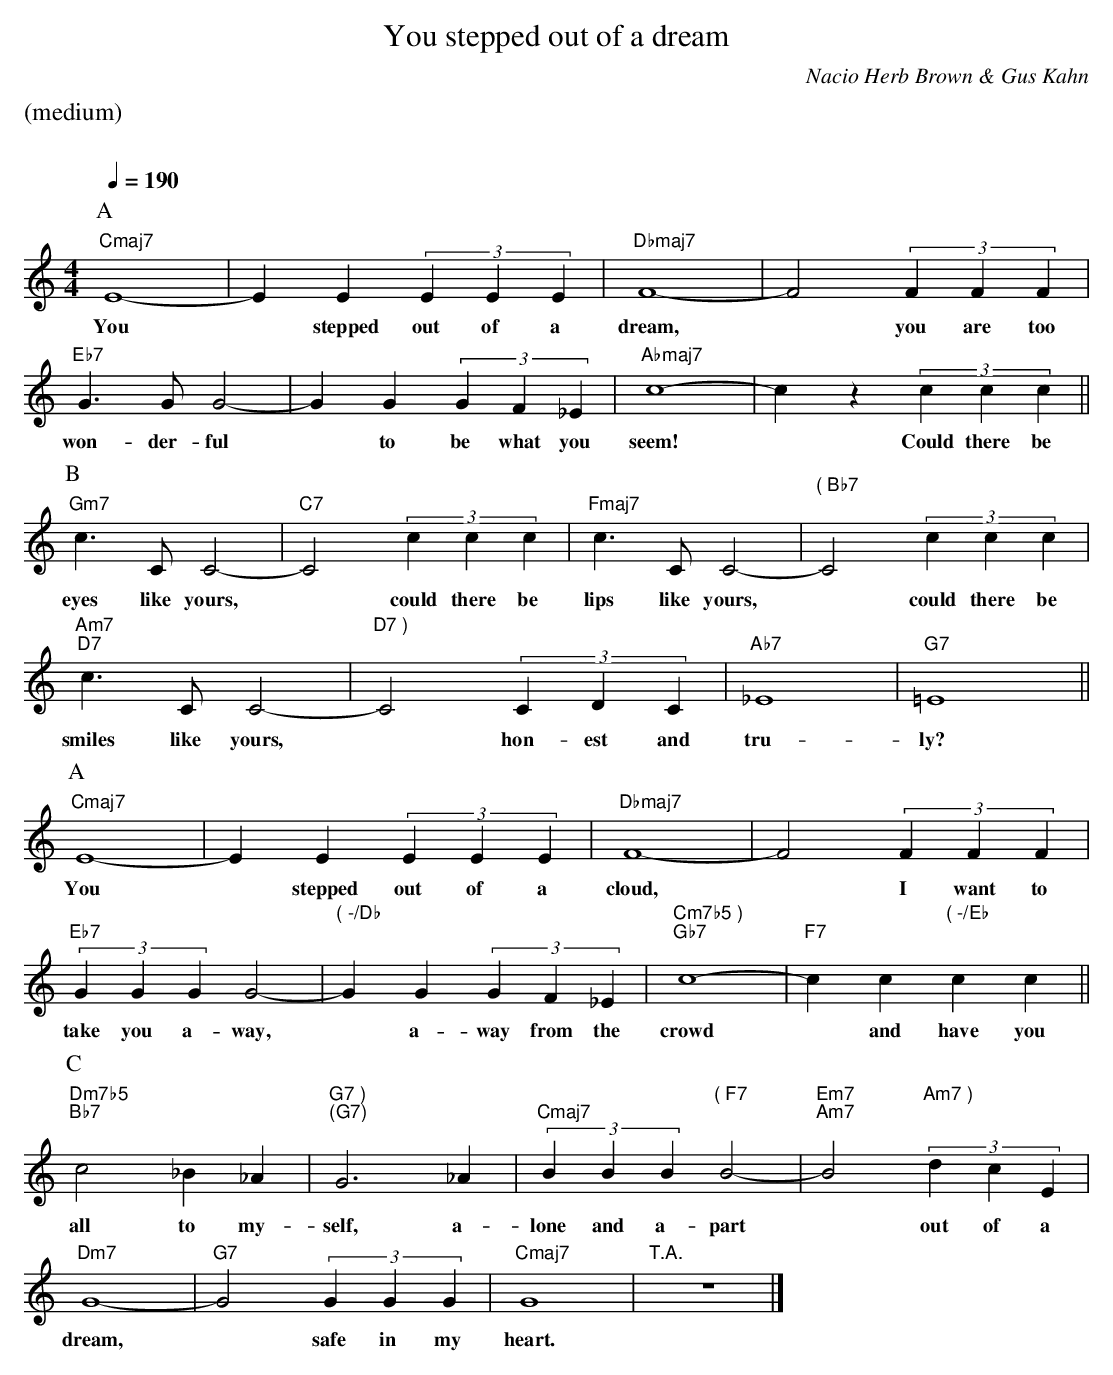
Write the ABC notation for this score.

X:1
T: You stepped out of a dream
M:4/4
L:1/4
C:Nacio Herb Brown & Gus Kahn
Q:1/4=190
K:C
%%text (medium)
%%vskip 20
P: A
"Cmaj7"E4-|EE(3EEE|"Dbmaj7"F4-|F2(3FFF|
w:You * stepped out of a dream, * you are too
"Eb7"G>GG2-|GG(3GF_E|"Abmaj7"c4-|cz(3ccc||
w:won-der-ful * to be what you seem! * Could there be
P: B
"Gm7"c>CC2-|"C7"C2(3ccc|"Fmaj7"c>CC2-|"( Bb7"" "C2(3ccc|
w:eyes like yours, * could there be lips like yours, * could there be
"Am7""D7"c>CC2-|"D7 )"" "C2(3CDC|"Ab7"_E4|"G7"=E4||
w:smiles like yours, * hon-est and tru-ly?
P: A
"Cmaj7"E4-|EE(3EEE|"Dbmaj7"F4-|F2(3FFF|
w:You * stepped out of a cloud, * I want to
"Eb7"(3GGG G2-|"( -/Db"" "GG(3GF_E|"Cm7b5 )""Gb7"c4-|"F7"cc "( -/Eb"" "cc||
w:take you a-way, * a-way from the crowd * and have you
P: C
"Dm7b5""Bb7"c2_B_A|"G7 )""(G7)"G3_A|"Cmaj7"(3BBB "( F7"" "B2-|"Em7""Am7"B2"Am7 )"" "(3dcE|
w:all to my-self, a-lone and a-part * out of a
"Dm7"G4-|"G7"G2(3GGG|"Cmaj7"G4|"T.A."z4|]
w:dream, * safe in my heart.
